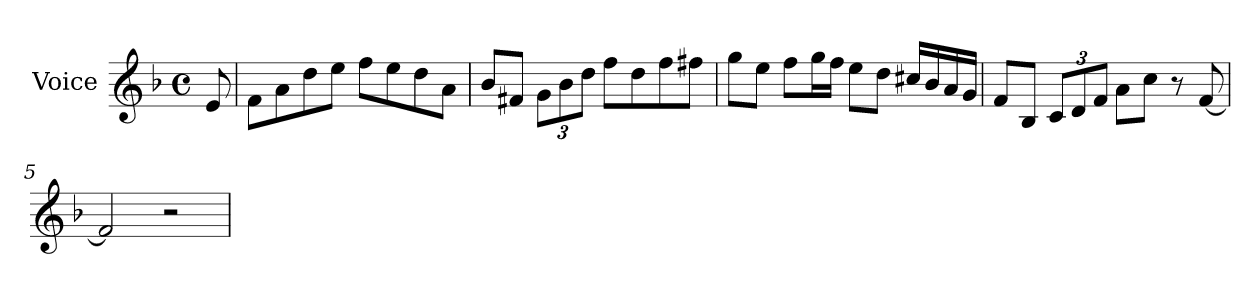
**kern
*part1
*staff1
*I"Voice
*I'Voice
*clefG2
*k[b-]
*M4/4
*met(c)
=
8e/
=1
8f\L
8a\
8dd\
8ee\J
8ff\L
8ee\
8dd\
8a\J
=2
8b-/L
8f#X/J
12g\L
12b-\
12dd\J
8ff\L
8dd\
8ff\
8ff#X\J
=3
8gg\L
8ee\J
8ff\L
16gg\L
16ff\JJ
8ee\L
8dd\J
16cc#X/LL
16b-/
16a/
16g/JJ
=4
8f/L
8B-/J
12c/L
12d/
12f/J
8a\L
8cc\J
8r
[<8f/
=5
2f/]
2rcc
=
*-
